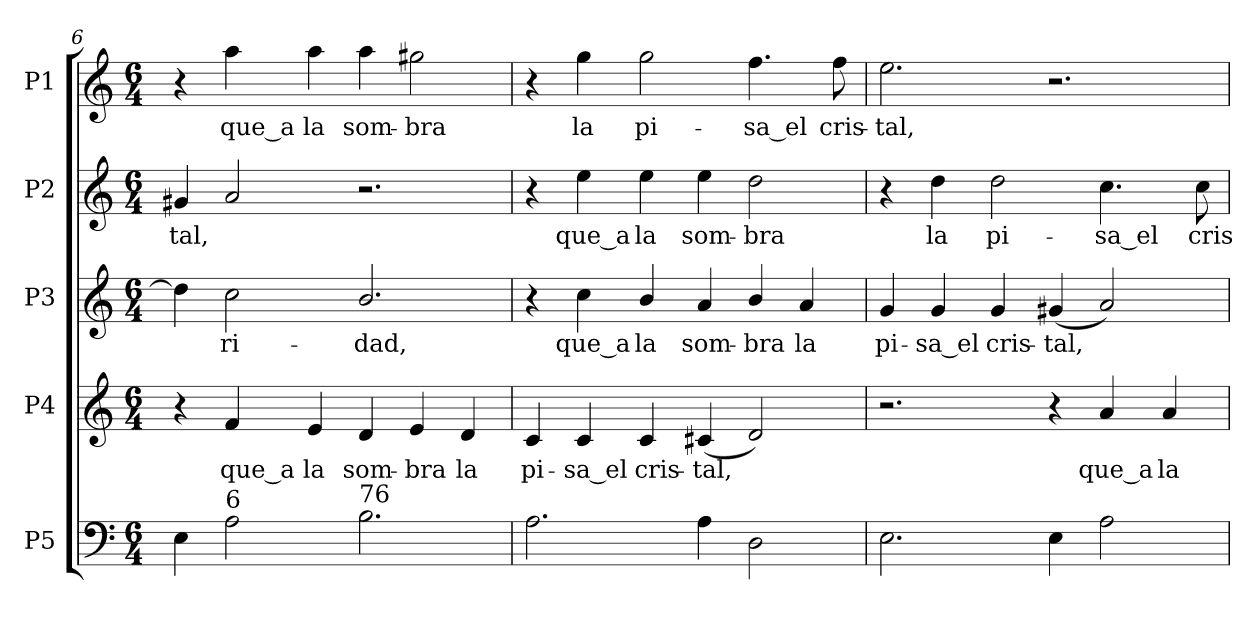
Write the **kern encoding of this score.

**kern	**kern	**text	**kern	**text	**kern	**text	**kern	**text
*part5	*part4	*part4	*part3	*part3	*part2	*part2	*part1	*part1
*staff5	*staff4	*staff4	*staff3	*staff3	*staff2	*staff2	*staff1	*staff1
*I"P5	*I"P4	*	*I"P3	*	*I"P2	*	*I"P1	*
!!LO:PB:g=z
*clefF4	*clefG2	*	*clefG2	*	*clefG2	*	*clefG2	*
*k[]	*k[]	*	*k[]	*	*k[]	*	*k[]	*
*C:	*C:	*	*C:	*	*C:	*	*C:	*
*M6/4	*M6/4	*	*M6/4	*	*M6/4	*	*M6/4	*
=6	=6	=6	=6	=6	=6	=6	=6	=6
!	!	!	!	!	!	!LO:LY:b:color=#000000	!	!
4Ei\	4r	.	4ddi\]	.	4g#Xi/	-tal,	4r	.
!	!	!LO:LY:b:color=#000000	!	!	!	!	!	!
!	!	!	!	!LO:LY:b:color=#000000	!	!	!	!
!LO:TX:a:t=6	!	!	!	!	!	!	!	!
!	!	!	!	!	!	!	!	!LO:LY:b:color=#000000
2Ai\	4fi/	que_a	2cci\	-ri-	2ai/	.	4aai\	que_a
!	!	!LO:LY:b:color=#000000	!	!	!	!	!	!
!	!	!	!	!	!	!	!	!LO:LY:b:color=#000000
.	4ei/	la	.	.	.	.	4aai\	la
!	!	!LO:LY:b:color=#000000	!	!	!	!	!	!
!	!	!	!	!LO:LY:b:color=#000000	!	!	!	!
!LO:TX:a:t=76	!	!	!	!	!	!	!	!
!	!	!	!	!	!	!	!	!LO:LY:b:color=#000000
2.Bi\	4di/	som-	2.bi/	-dad,	2.r	.	4aai\	som-
!	!	!LO:LY:b:color=#000000	!	!	!	!	!	!
!	!	!	!	!	!	!	!	!LO:LY:b:color=#000000
.	4ei/	-bra	.	.	.	.	2gg#Xi\	-bra
!	!	!LO:LY:b:color=#000000	!	!	!	!	!	!
.	4di/	la	.	.	.	.	.	.
=7	=7	=7	=7	=7	=7	=7	=7	=7
!	!	!LO:LY:b:color=#000000	!	!	!	!	!	!
2.Ai\	4ci/	pi-	4r	.	4r	.	4r	.
!	!	!LO:LY:b:color=#000000	!	!	!	!	!	!
!	!	!	!	!LO:LY:b:color=#000000	!	!	!	!
!	!	!	!	!	!	!LO:LY:b:color=#000000	!	!
!	!	!	!	!	!	!	!	!LO:LY:b:color=#000000
.	4ci/	-sa_el	4cci\	que_a	4eei\	que_a	4ggi\	la
!	!	!LO:LY:b:color=#000000	!	!	!	!	!	!
!	!	!	!	!LO:LY:b:color=#000000	!	!	!	!
!	!	!	!	!	!	!LO:LY:b:color=#000000	!	!
!	!	!	!	!	!	!	!	!LO:LY:b:color=#000000
.	4ci/	cris-	4bi/	la	4eei\	la	2ggi\	pi-
!	!	!LO:LY:b:color=#000000	!	!	!	!	!	!
!	!	!	!	!LO:LY:b:color=#000000	!	!	!	!
!	!	!	!	!	!	!LO:LY:b:color=#000000	!	!
4Ai\	(4c#Xi/	-tal,	4ai/	som-	4eei\	som-	.	.
!	!	!	!	!LO:LY:b:color=#000000	!	!	!	!
!	!	!	!	!	!	!LO:LY:b:color=#000000	!	!
!	!	!	!	!	!	!	!	!LO:LY:b:color=#000000
2Di\	2di/)	.	4bi/	-bra	2ddi\	-bra	4.ffi\	-sa_el
!	!	!	!	!LO:LY:b:color=#000000	!	!	!	!
.	.	.	4ai/	la	.	.	.	.
!	!	!	!	!	!	!	!	!LO:LY:b:color=#000000
.	.	.	.	.	.	.	8ffi\	cris-
=8	=8	=8	=8	=8	=8	=8	=8	=8
!	!	!	!	!LO:LY:b:color=#000000	!	!	!	!
!	!	!	!	!	!	!	!	!LO:LY:b:color=#000000
2.Ei\	2.r	.	4gi/	pi-	4r	.	2.eei\	-tal,
!	!	!	!	!LO:LY:b:color=#000000	!	!	!	!
!	!	!	!	!	!	!LO:LY:b:color=#000000	!	!
.	.	.	4gi/	-sa_el	4ddi\	la	.	.
!	!	!	!	!LO:LY:b:color=#000000	!	!	!	!
!	!	!	!	!	!	!LO:LY:b:color=#000000	!	!
.	.	.	4gi/	cris-	2ddi\	pi-	.	.
!	!	!	!	!LO:LY:b:color=#000000	!	!	!	!
4Ei\	4r	.	(4g#Xi/	-tal,	.	.	2.r	.
!	!	!LO:LY:b:color=#000000	!	!	!	!	!	!
!	!	!	!	!	!	!LO:LY:b:color=#000000	!	!
2Ai\	4ai/	que_a	2ai/)	.	4.cci\	-sa_el	.	.
!	!	!LO:LY:b:color=#000000	!	!	!	!	!	!
.	4ai/	la	.	.	.	.	.	.
!	!	!	!	!	!	!LO:LY:b:color=#000000	!	!
.	.	.	.	.	8cci\	cris-	.	.
=	=	=	=	=	=	=	=	=
*-	*-	*-	*-	*-	*-	*-	*-	*-
